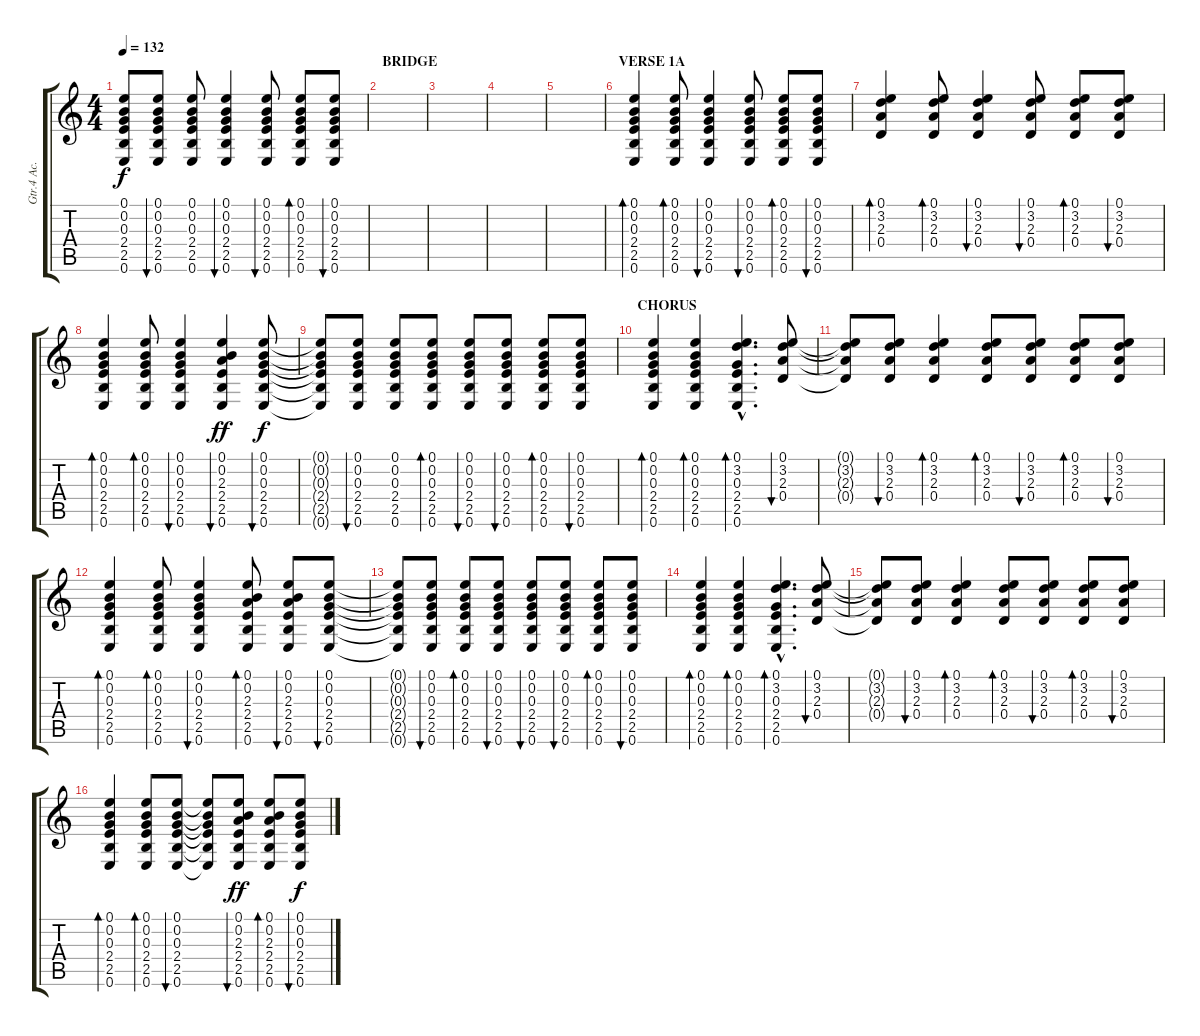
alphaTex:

\track ("Gtr.4 Ac." "Gtr.4 Ac.") {instrument acousticguitarsteel}
\staff {score tabs}
\tuning (E4 B3 G3 D3 A2 E2) {hide}
\ts (4 4)
\tempo 132
\clef g2
\ks c
(0.1{t} 0.2{t} 0.3{t} 2.4{t} 2.5{t} 0.6{t}).8{dy f} (0.1 0.2 0.3 2.4 2.5 0.6).8{bu 30} (0.1 0.2 0.3 2.4 2.5 0.6).8 (0.1 0.2 0.3 2.4 2.5 0.6).4{bu 30} (0.1 0.2 0.3 2.4 2.5 0.6).8{bu 60} (0.1 0.2 0.3 2.4 2.5 0.6).8{bd 30} (0.1 0.2 0.3 2.4 2.5 0.6).8{bu 30} |
\section ("" "BRIDGE")
|
|
|
|
\section ("" "VERSE 1A")
(0.1 0.2 0.3 2.4 2.5 0.6).4{bd 60} (0.1 0.2 0.3 2.4 2.5 0.6).8{bd 60} (0.1 0.2 0.3 2.4 2.5 0.6).4{bu 30} (0.1 0.2 0.3 2.4 2.5 0.6).8{bu 60} (0.1 0.2 0.3 2.4 2.5 0.6).8{bd 30} (0.1 0.2 0.3 2.4 2.5 0.6).8{bu 30} |
(0.1 3.2 2.3 0.4).4{bd 30} (0.1 3.2 2.3 0.4).8{bd 60} (0.1 3.2 2.3 0.4).4{bu 60} (0.1 3.2 2.3 0.4).8{bu 60} (0.1 3.2 2.3 0.4).8{bd 30} (0.1 3.2 2.3 0.4).8{bu 30} |
(0.1 0.2 0.3 2.4 2.5 0.6).4{bd 60} (0.1 0.2 0.3 2.4 2.5 0.6).8{bd 30} (0.1 0.2 0.3 2.4 2.5 0.6).4{bu 30} (0.1 0.2 2.3 2.4 2.5 0.6).4{bu 60 dy ff} (0.1 0.2 0.3 2.4 2.5 0.6).8{bu 60 dy f} |
(0.1{t} 0.2{t} 0.3{t} 2.4{t} 2.5{t} 0.6{t}).8 (0.1 0.2 0.3 2.4 2.5 0.6).8{bu 30} (0.1 0.2 0.3 2.4 2.5 0.6).8 (0.1 0.2 0.3 2.4 2.5 0.6).8{bd 60} (0.1 0.2 0.3 2.4 2.5 0.6).8{bu 30} (0.1 0.2 0.3 2.4 2.5 0.6).8{bu 60} (0.1 0.2 0.3 2.4 2.5 0.6).8{bd 30} (0.1 0.2 0.3 2.4 2.5 0.6).8{bu 30} |
\section ("" "CHORUS")
(0.1 0.2 0.3 2.4 2.5 0.6).4{bd 60} (0.1 0.2 0.3 2.4 2.5 0.6).4{bd 30} (0.1{hac} 3.2{hac} 0.3{hac} 2.4{hac} 2.5{hac} 0.6{hac}).4{d bd 30} (0.1 3.2 2.3 0.4).8{bu 60} |
(0.1{t} 3.2{t} 2.3{t} 0.4{t}).8 (0.1 3.2 2.3 0.4).8{bu 30} (0.1 3.2 2.3 0.4).4{bd 30} (0.1 3.2 2.3 0.4).8{bd 30} (0.1 3.2 2.3 0.4).8{bu 60} (0.1 3.2 2.3 0.4).8{bd 30} (0.1 3.2 2.3 0.4).8{bu 30} |
(0.1 0.2 0.3 2.4 2.5 0.6).4{bd 30} (0.1 0.2 0.3 2.4 2.5 0.6).8{bd 60} (0.1 0.2 0.3 2.4 2.5 0.6).4{bu 30} (0.1 0.2 2.3 2.4 2.5 0.6).8{bd 60} (0.1 0.2 2.3 2.4 2.5 0.6).8{bu 30} (0.1 0.2 0.3 2.4 2.5 0.6).8{bu 30} |
(0.1{t} 0.2{t} 0.3{t} 2.4{t} 2.5{t} 0.6{t}).8 (0.1 0.2 0.3 2.4 2.5 0.6).8{bu 30} (0.1 0.2 0.3 2.4 2.5 0.6).8{bd 30} (0.1 0.2 0.3 2.4 2.5 0.6).8{bu 30} (0.1 0.2 0.3 2.4 2.5 0.6).8{bu 60} (0.1 0.2 0.3 2.4 2.5 0.6).8{bu 30} (0.1 0.2 0.3 2.4 2.5 0.6).8{bd 30} (0.1 0.2 0.3 2.4 2.5 0.6).8{bu 30} |
(0.1 0.2 0.3 2.4 2.5 0.6).4{bd 60} (0.1 0.2 0.3 2.4 2.5 0.6).4{bd 30} (0.1{hac} 3.2{hac} 0.3{hac} 2.4{hac} 2.5{hac} 0.6{hac}).4{d bd 30} (0.1 3.2 2.3 0.4).8{bu 60} |
(0.1{t} 3.2{t} 2.3{t} 0.4{t}).8 (0.1 3.2 2.3 0.4).8{bu 30} (0.1 3.2 2.3 0.4).4{bd 30} (0.1 3.2 2.3 0.4).8{bd 30} (0.1 3.2 2.3 0.4).8{bu 30} (0.1 3.2 2.3 0.4).8{bd 30} (0.1 3.2 2.3 0.4).8{bu 30} |
(0.1 0.2 0.3 2.4 2.5 0.6).4{bd 30} (0.1 0.2 0.3 2.4 2.5 0.6).8{bd 60} (0.1 0.2 0.3 2.4 2.5 0.6).8{bu 30} (0.1{t} 0.2{t} 0.3{t} 2.4{t} 2.5{t} 0.6{t}).8 (0.1 0.2 2.3 2.4 2.5 0.6).8{bu 30 dy ff} (0.1 0.2 2.3 2.4 2.5 0.6).8{bd 60} (0.1 0.2 0.3 2.4 2.5 0.6).8{bu 30 dy f}
